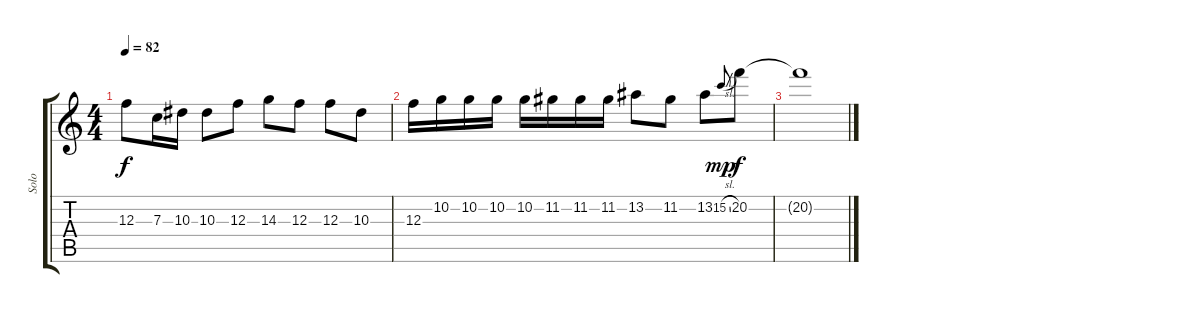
\track ("Solo" "Solo") {instrument overdrivenguitar}
\staff {score tabs}
\tuning (D4 A3 F3 C3 G2 C2) {hide}
\ts (4 4)
\tempo 82
\clef g2
\ks c
12.3.8{dy f} 7.3.16 10.3.16 10.3.8 12.3.8 14.3.8 12.3.8 12.3.8 10.3.8 |
12.3.16 10.2.16 10.2.16 10.2.16 10.2.16 11.2.16 11.2.16 11.2.16 13.2.8 11.2.8 13.2.8 15.2{sl}.8{gr onbeat dy mp} 20.2.8{dy f volume 0} |
20.2{t}.1
